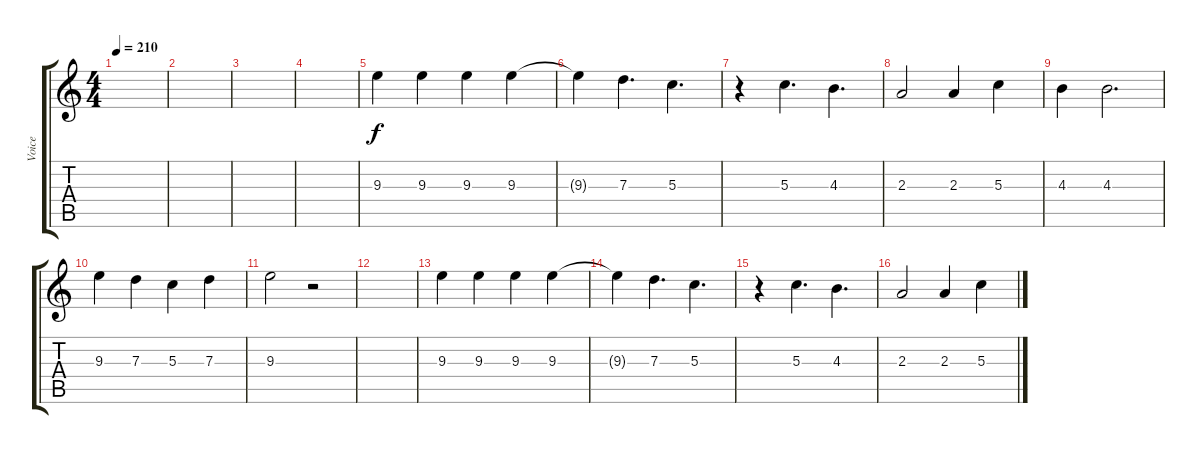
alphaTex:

\track ("Voice" "Voice") {instrument distortionguitar}
\staff {score tabs}
\tuning (E4 B3 G3 D3 A2 E2) {hide}
\ts (4 4)
\tempo 210
\clef g2
\ks c
|
|
|
|
9.3.4 9.3.4 9.3.4 9.3.4 |
9.3{t}.4 7.3.4{d} 5.3.4{d} |
r.4 5.3.4{d} 4.3.4{d} |
2.3.2 2.3.4 5.3.4 |
4.3.4 4.3.2{d} |
9.3.4 7.3.4 5.3.4 7.3.4 |
9.3.2 r.2 |
|
9.3.4 9.3.4 9.3.4 9.3.4 |
9.3{t}.4 7.3.4{d} 5.3.4{d} |
r.4 5.3.4{d} 4.3.4{d} |
2.3.2 2.3.4 5.3.4
